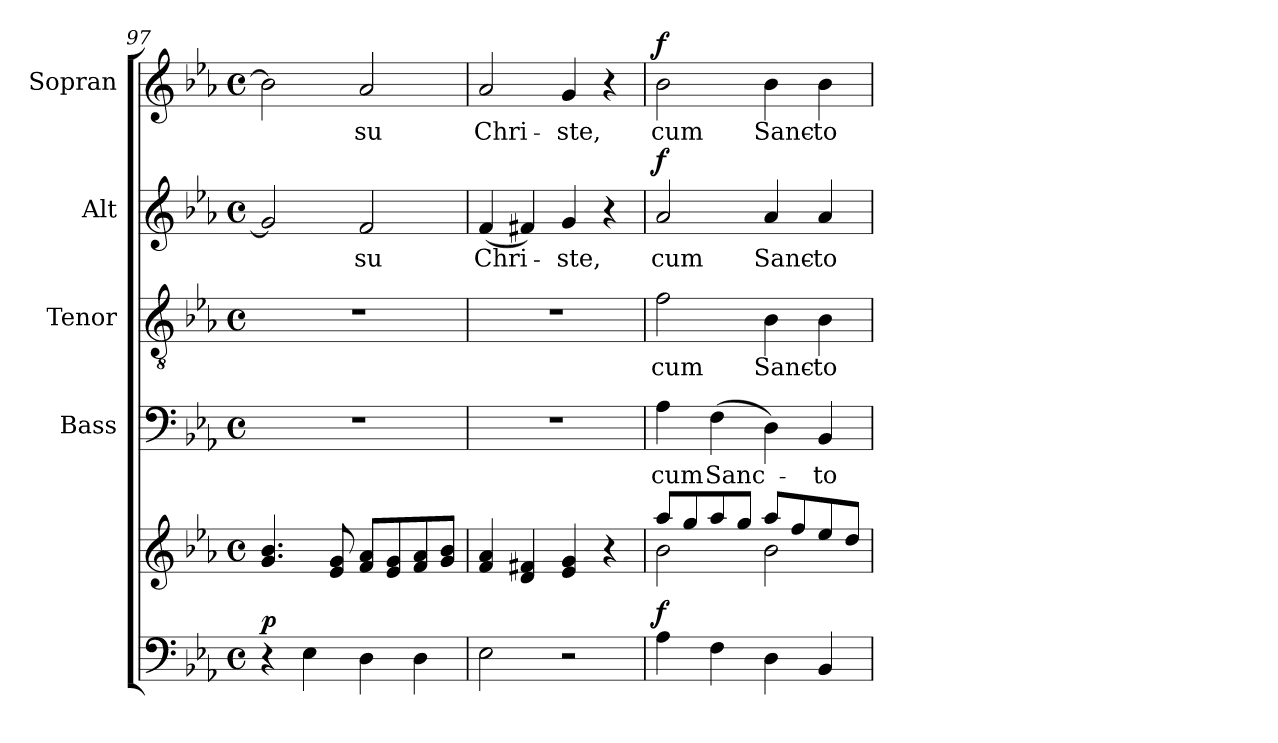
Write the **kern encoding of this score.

**kern	**kern	**dynam	**kern	**text	**kern	**text	**kern	**text	**dynam	**kern	**text	**dynam
*part5	*part5	*part5	*part4	*part4	*part3	*part3	*part2	*part2	*part2	*part1	*part1	*part1
*staff6	*staff5	*staff5/6	*staff4	*staff4	*staff3	*staff3	*staff2	*staff2	*staff2	*staff1	*staff1	*staff1
*	*	*	*I"Bass	*	*I"Tenor	*	*I"Alt	*	*	*I"Sopran	*	*
*	*	*	*I'B.	*	*I'T.	*	*I'A.	*	*	*I'S.	*	*
*clefF4	*clefG2	*	*clefF4	*	*clefGv2	*	*clefG2	*	*	*clefG2	*	*
*k[b-e-a-]	*k[b-e-a-]	*	*k[b-e-a-]	*	*k[b-e-a-]	*	*k[b-e-a-]	*	*	*k[b-e-a-]	*	*
*E-:	*E-:	*	*E-:	*	*E-:	*	*E-:	*	*	*E-:	*	*
*M4/4	*M4/4	*	*M4/4	*	*M4/4	*	*M4/4	*	*	*M4/4	*	*
*met(c)	*met(c)	*	*met(c)	*	*met(c)	*	*met(c)	*	*	*met(c)	*	*
=97	=97	=97	=97	=97	=97	=97	=97	=97	=97	=97	=97	=97
!	!	!LO:DY:a=2	!	!	!	!	!	!	!	!	!	!
4r	4.g/ 4.b-/	p	1r	.	1r	.	2g/]	.	.	2b-\]	.	.
4E-\	.	.	.	.	.	.	.	.	.	.	.	.
.	8e-/ 8g/	.	.	.	.	.	.	.	.	.	.	.
!	!	!	!	!	!	!	!	!LO:LY:b	!	!	!LO:LY:b	!
4D\	8f/ 8a-/L	.	.	.	.	.	2f/	-su	.	2a-/	-su	.
.	8e-/ 8g/	.	.	.	.	.	.	.	.	.	.	.
4D\	8f/ 8a-/	.	.	.	.	.	.	.	.	.	.	.
.	8g/ 8b-/J	.	.	.	.	.	.	.	.	.	.	.
!!LO:PB:g=z
=98	=98	=98	=98	=98	=98	=98	=98	=98	=98	=98	=98	=98
!	!	!	!	!	!	!	!	!LO:LY:b	!	!	!LO:LY:b	!
2E-\	4f/ 4a-/	.	1r	.	1r	.	(<4f/	Chri-	.	2a-/	Chri-	.
.	4d/ 4f#X/	.	.	.	.	.	4f#X/)	.	.	.	.	.
!	!	!	!	!	!	!	!	!LO:LY:b	!	!	!LO:LY:b	!
2r	4e-/ 4g/	.	.	.	.	.	4g/	-ste,	.	4g/	-ste,	.
.	4r	.	.	.	.	.	4r	.	.	4r	.	.
=99	=99	=99	=99	=99	=99	=99	=99	=99	=99	=99	=99	=99
*	*^	*	*	*	*	*	*	*	*	*	*	*
!	!	!	!LO:DY:a=2	!	!LO:LY:b	!	!LO:LY:b	!	!LO:LY:b	!LO:DY:a	!	!LO:LY:b	!LO:DY:a
4A-\	8aa-/L	2b-\	f	4A-\	cum	2f\	cum	2a-/	cum	f	2b-\	cum	f
.	8gg/	.	.	.	.	.	.	.	.	.	.	.	.
!	!	!	!	!	!LO:LY:b	!	!	!	!	!	!	!	!
4F\	8aa-/	.	.	(>4F\	Sanc-	.	.	.	.	.	.	.	.
.	8gg/J	.	.	.	.	.	.	.	.	.	.	.	.
!	!	!	!	!	!	!	!LO:LY:b	!	!LO:LY:b	!	!	!LO:LY:b	!
4D\	8aa-/L	2b-\	.	4D\)	.	4B-\	Sanc-	4a-/	Sanc-	.	4b-\	Sanc-	.
.	8ff/	.	.	.	.	.	.	.	.	.	.	.	.
!	!	!	!	!	!LO:LY:b	!	!LO:LY:b	!	!LO:LY:b	!	!	!LO:LY:b	!
4BB-/	8ee-/	.	.	4BB-/	-to	4B-\	-to	4a-/	-to	.	4b-\	-to	.
.	8dd/J	.	.	.	.	.	.	.	.	.	.	.	.
*	*v	*v	*	*	*	*	*	*	*	*	*	*	*
=	=	=	=	=	=	=	=	=	=	=	=	=
*-	*-	*-	*-	*-	*-	*-	*-	*-	*-	*-	*-	*-
